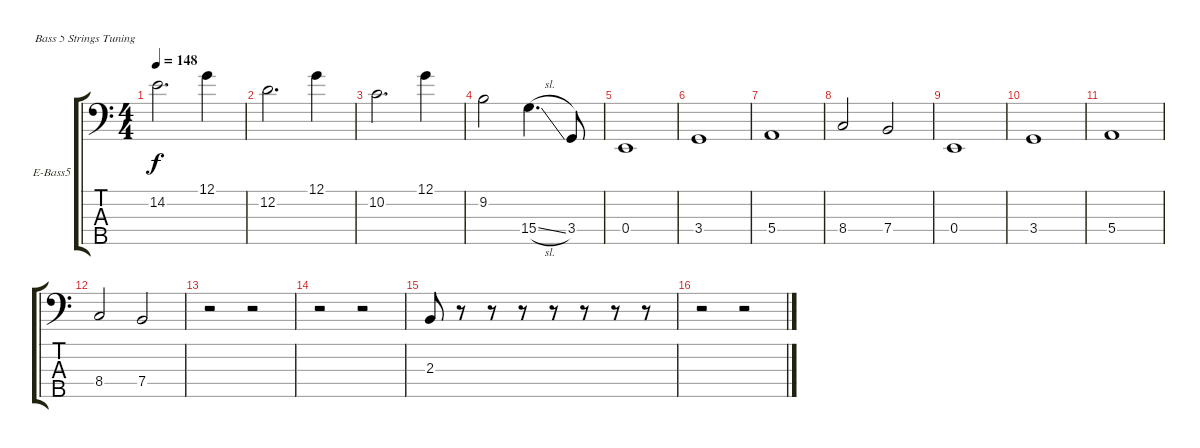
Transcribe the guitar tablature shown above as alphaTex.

\defaultSystemsLayout 4
\bracketExtendMode groupsimilarinstruments
\firstSystemTrackNameOrientation horizontal
\otherSystemsTrackNameOrientation horizontal
\track ("Electric Bass" "E-Bass5") {instrument electricbassfinger}
\staff {score tabs}
\tuning (G2 D2 A1 E1 B0)
\ts (4 4)
\tempo 148
\clef f4
\scale
0.333333
\ks c
14.2.2{d dy f} 12.1.4 |
\scale
0.333333 12.2.2{d} 12.1.4 |
\scale
0.333333 10.2.2{d} 12.1.4 |
\scale
0.333333 9.2.2 15.4{sl}.4{d} 3.4.8 |
\scale
0.333333 0.4.1 |
\scale
0.333333 3.4.1 |
\scale
0.333333 5.4.1 |
\scale
0.333333 8.4.2 7.4.2 |
\scale
0.333333 0.4.1 |
\scale
0.333333 3.4.1 |
\scale
0.333333 5.4.1 |
\scale
0.333333 8.4.2 7.4.2 |
\scale
0.333333 r.2 r.2 |
\scale
0.333333 r.2 r.2 |
\scale
0.333333 2.3.8 r.8 r.8 r.8 r.8 r.8 r.8 r.8 |
\scale
0.333333 r.2 r.2
